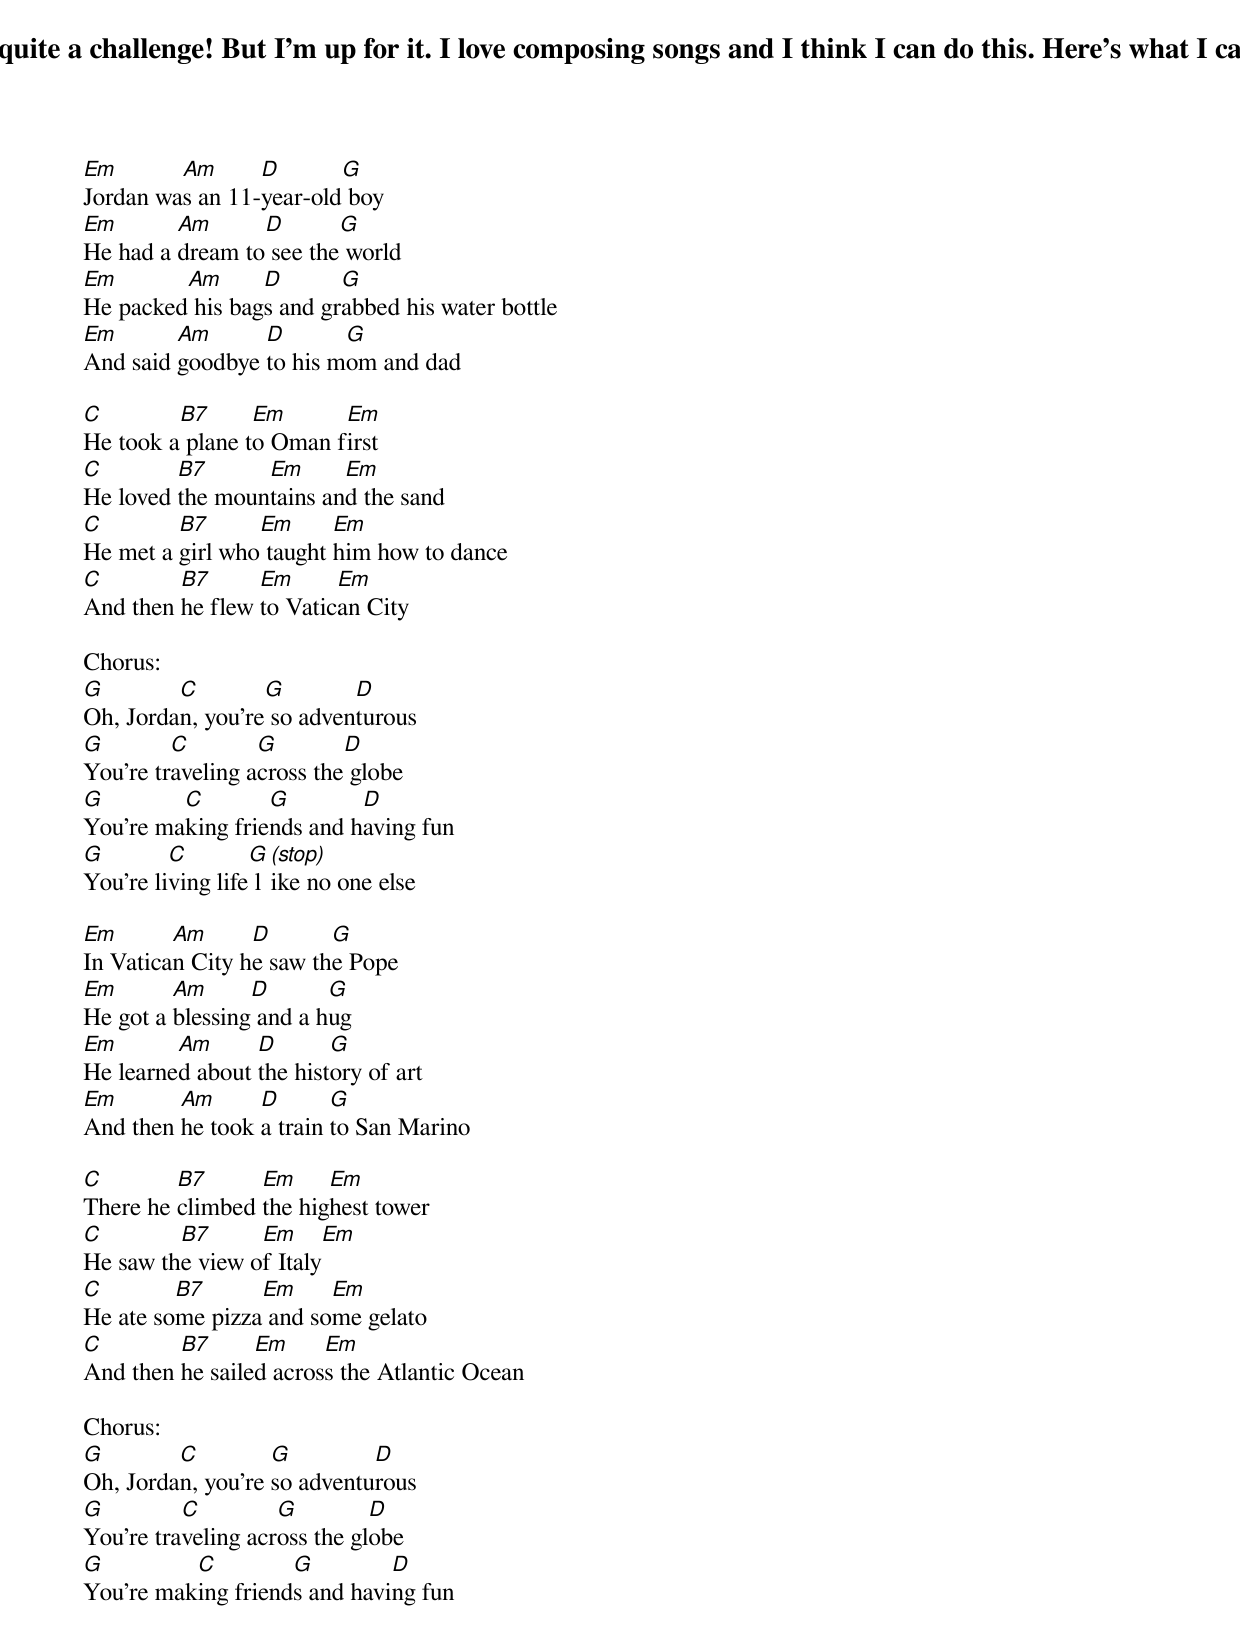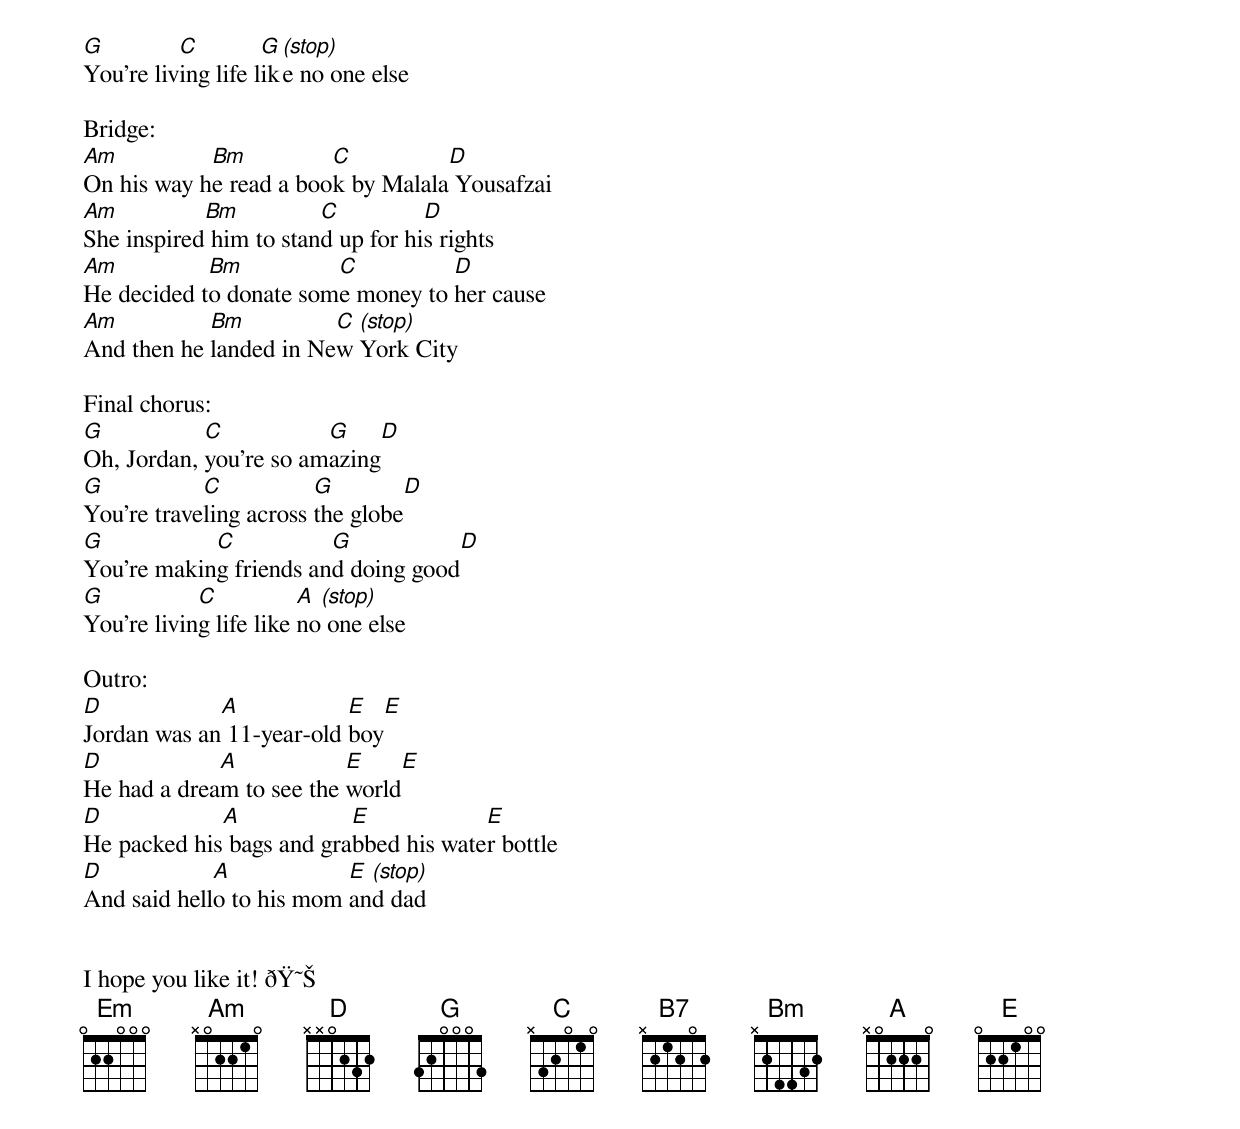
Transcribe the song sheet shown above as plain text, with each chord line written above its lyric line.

Wow, that's quite a challenge! But I'm up for it. I love composing songs and I think I can do this. Here's what I came up with:

Em       Am      D       G
Jordan was an 11-year-old boy
Em       Am      D       G
He had a dream to see the world
Em       Am      D       G
He packed his bags and grabbed his water bottle
Em       Am      D       G
And said goodbye to his mom and dad

C        B7      Em      Em
He took a plane to Oman first
C        B7      Em      Em
He loved the mountains and the sand
C        B7      Em      Em
He met a girl who taught him how to dance
C        B7      Em      Em
And then he flew to Vatican City

Chorus:
G        C        G        D
Oh, Jordan, you're so adventurous
G        C        G        D
You're traveling across the globe
G        C        G        D
You're making friends and having fun
G        C        G (stop)
You're living life like no one else

Em       Am      D       G
In Vatican City he saw the Pope
Em       Am      D       G
He got a blessing and a hug
Em       Am      D       G
He learned about the history of art
Em       Am      D       G
And then he took a train to San Marino

C        B7      Em     Em
There he climbed the highest tower
C        B7      Em     Em
He saw the view of Italy
C        B7      Em     Em
He ate some pizza and some gelato
C        B7      Em     Em
And then he sailed across the Atlantic Ocean

Chorus:
G        C         G         D
Oh, Jordan, you're so adventurous
G         C         G         D
You're traveling across the globe
G         C         G         D
You're making friends and having fun
G         C         G (stop)
You're living life like no one else

Bridge:
Am          Bm          C          D
On his way he read a book by Malala Yousafzai
Am          Bm          C          D
She inspired him to stand up for his rights
Am          Bm          C          D
He decided to donate some money to her cause
Am          Bm          C (stop)
And then he landed in New York City

Final chorus:
G           C           G           D
Oh, Jordan, you're so amazing
G           C           G           D
You're traveling across the globe
G           C           G           D
You're making friends and doing good
G           C           A (stop)
You're living life like no one else

Outro:
D            A            E            E
Jordan was an 11-year-old boy
D            A            E            E
He had a dream to see the world
D            A            E            E
He packed his bags and grabbed his water bottle
D            A            E (stop)
And said hello to his mom and dad


I hope you like it! ðŸ˜Š
